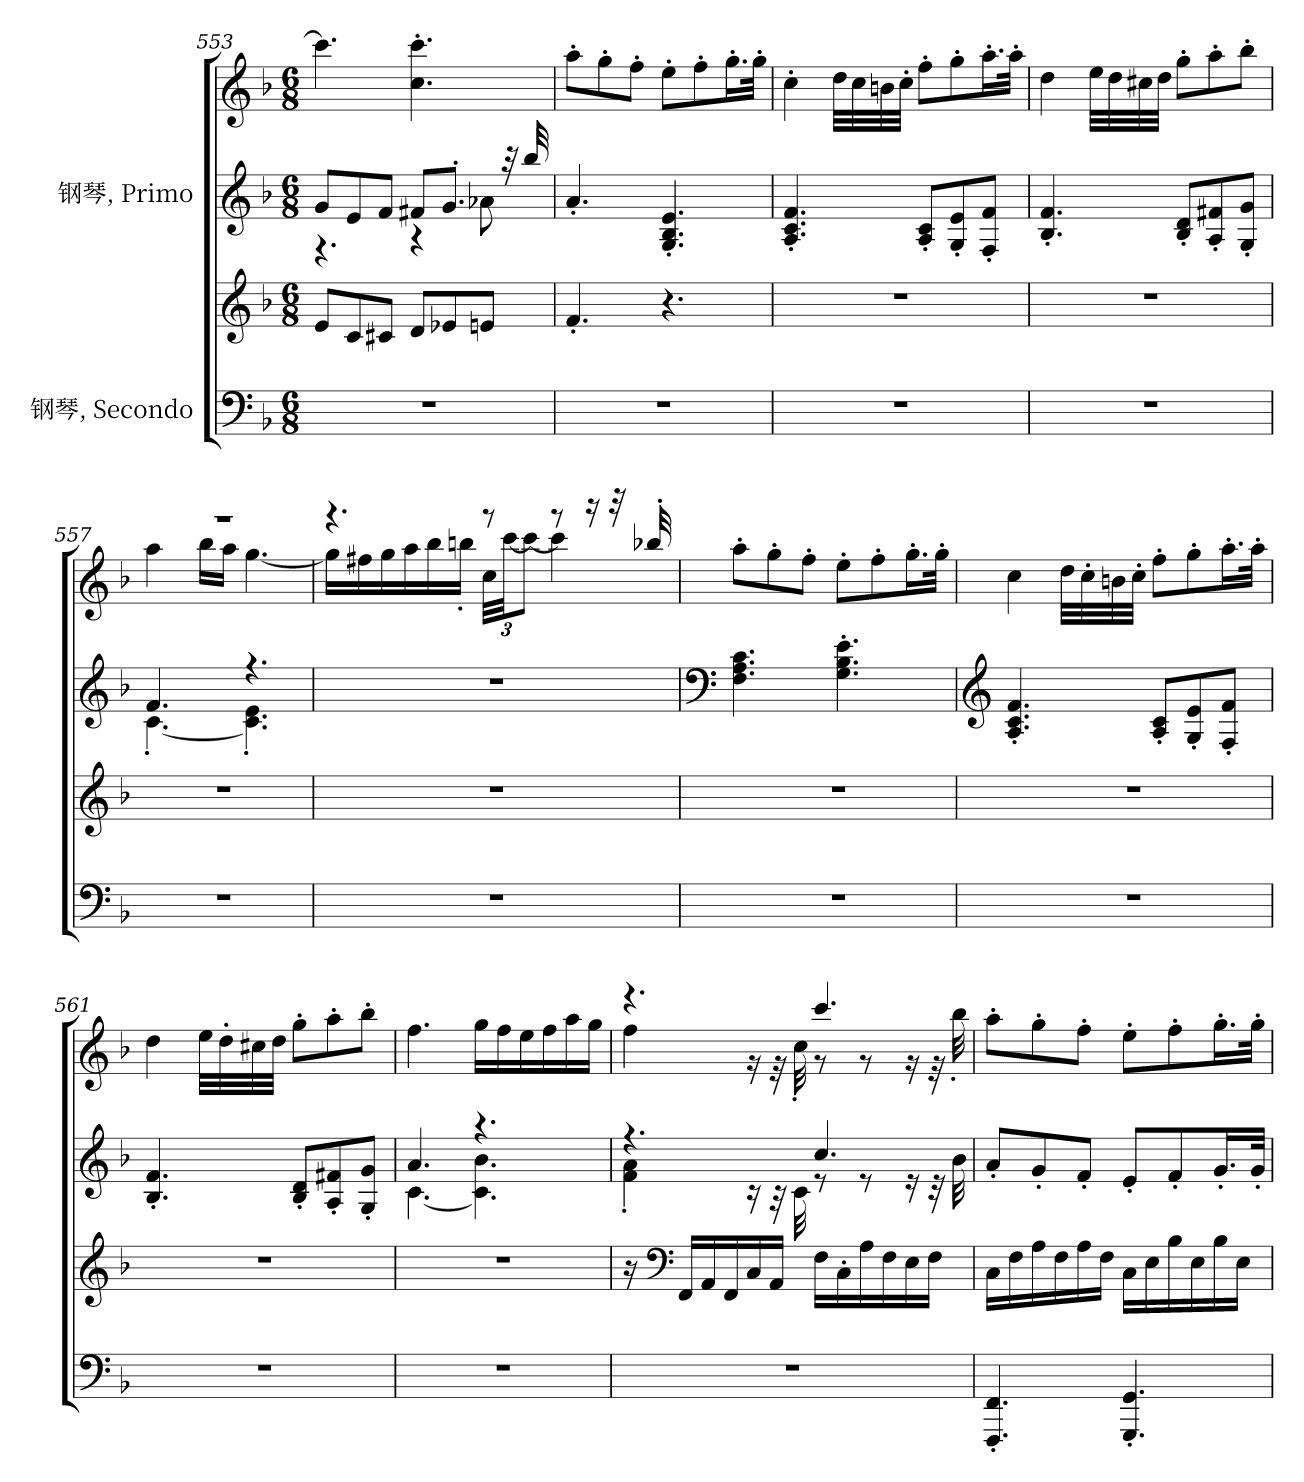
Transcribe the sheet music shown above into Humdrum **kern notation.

**kern	**kern	**kern	**kern
*part2	*part2	*part1	*part1
*staff4	*staff3	*staff2	*staff1
*I"钢琴, Secondo	*	*I"钢琴, Primo	*
!!LO:LB:g=z
*clefF4	*clefG2	*clefG2	*clefG2
*k[b-]	*k[b-]	*k[b-]	*k[b-]
*M6/8	*M6/8	*M6/8	*M6/8
=553	=553	=553	=553
*	*	*^	*
2.r	8e/L	8g/L	4.r	4.ccc\]
.	8c/	8e/	.	.
.	8c#X/J	8f/J	.	.
.	8d/L	8f#X/L	4r	4.cc\' 4.ccc\'
.	8e-X/	8.g'/J	.	.
.	8en/J	.	8a-X\	.
.	.	32r	.	.
.	.	32bb-/	.	.
*	*	*v	*v	*
=554	=554	=554	=554
*	*	*	*MM60
2.r	4.f'/	4.a'/	8aa'\L
.	.	.	8gg'\
.	.	.	8ff'\J
*	*	*	*MM80
.	4.r	4.G/' 4.B-/' 4.e/'	8ee'\L
.	.	.	8ff'\
.	.	.	16.gg'\L
.	.	.	32gg'\JJk
=555	=555	=555	=555
*	*	*	*MM100
2.r	2.r	4.A/' 4.c/' 4.f/'	4cc'\
.	.	.	32dd\LLL
.	.	.	32cc\
.	.	.	32bn\
.	.	.	32cc'\JJJ
.	.	8A/' 8c/'L	8ff'\L
.	.	8G/' 8e/'	8gg'\
.	.	8F/' 8f/'J	16.aa'\L
.	.	.	32aa'\JJk
!!LO:LB:g=z
=556	=556	=556	=556
2.r	2.r	4.B-/' 4.f/'	4dd\
.	.	.	32ee\LLL
.	.	.	32dd\
.	.	.	32cc#X\
.	.	.	32dd\JJJ
.	.	8B-/' 8d/'L	8gg'\L
.	.	8A/' 8f#X/'	8aa'\
.	.	8G/' 8g/'J	8bb-'\J
=557	=557	=557	=557
*	*	*^	*^
2.r	2.r	4.f/	[4.c'\	2.r	4aa\
.	.	.	.	.	16bb-\LL
.	.	.	.	.	16aa\JJ
.	.	4.r	4.c\]' 4.e\'	.	[4.gg\
*	*	*v	*v	*	*
=558	=558	=558	=558	=558
2.r	2.r	2.r	4.r	16gg\LL]
.	.	.	.	16ff#X\
.	.	.	.	16gg\
.	.	.	.	16aa\
.	.	.	.	16bb-\
.	.	.	.	16bbn'\JJ
*	*	*	*	*Xbrackettup
*	*	*	*MM100	*
.	.	.	8r	48cc\LLL
.	.	.	.	[48ccc\JJ
.	.	.	.	12ccc\J_
.	.	.	8r	4ccc\]
.	.	.	16r	.
.	.	.	32r	.
.	.	.	32bb-X'/	.
*	*	*	*v	*v
!!LO:PB:g=z
=559	=559	=559	=559
*	*	*clefF4	*
2.r	2.r	4.F\ 4.A\ 4.c\	8aa'\L
.	.	.	8gg'\
.	.	.	8ff'\J
.	.	4.G\' 4.B-\' 4.e\'	8ee'\L
.	.	.	8ff'\
.	.	.	16.gg'\L
.	.	.	32gg'\JJk
=560	=560	=560	=560
*	*	*clefG2	*
2.r	2.r	4.A/' 4.c/' 4.f/'	4cc\
.	.	.	32dd\LLL
.	.	.	32cc'\
.	.	.	32bn\
.	.	.	32cc'\JJJ
.	.	8A/' 8c/'L	8ff'\L
.	.	8G/' 8e/'	8gg'\
.	.	8F/' 8f/'J	16.aa'\L
.	.	.	32aa'\JJk
=561	=561	=561	=561
2.r	2.r	4.B-/' 4.f/'	4dd\
.	.	.	32ee\LLL
.	.	.	32dd'\
.	.	.	32cc#X\
.	.	.	32dd\JJJ
.	.	8B-/' 8d/'L	8gg'\L
.	.	8A/' 8f#X/'	8aa'\
.	.	8G/' 8g/'J	8bb-'\J
=562	=562	=562	=562
*	*	*^	*
2.r	2.r	4.a/	[4.c\	4.ff\
*	*	*	*	*MM95
.	.	4.r	4.c\] 4.b-\	16gg\LL
.	.	.	.	16ff\
.	.	.	.	16ee\
.	.	.	.	16ff\
.	.	.	.	16aa\
.	.	.	.	16gg\JJ
!!LO:LB:g=z
=563	=563	=563	=563	=563
*	*	*	*	*MM90
*	*	*	*	*^
2.r	16r	4.r	4f\' 4a\'	4.r	4ff\
*	*clefF4	*	*	*	*
.	16FF/LL	.	.	.	.
.	16AA/	.	.	.	.
.	16FF/	.	.	.	.
.	16C/	.	16r	.	16r
.	16AA/JJ	.	32r	.	32r
.	.	.	32c\	.	32cc'\
.	16F\LL	4.cc/	8r	4.ccc/	8r
.	16C'\	.	.	.	.
.	16A\	.	8r	.	8r
.	16F\	.	.	.	.
.	16E\	.	16r	.	16r
.	16F\JJ	.	32r	.	32r
.	.	.	32b-\	.	32bb-'\
*	*	*v	*v	*	*
*	*	*	*v	*v
=564	=564	=564	=564
4.FFF/' 4.FF/'	16C\LL	8a'/L	8aa'\L
.	16F\	.	.
.	16A\	8g'/	8gg'\
.	16F\	.	.
.	16A\	8f'/J	8ff'\J
.	16F\JJ	.	.
4.GGG/' 4.GG/'	16C\LL	8e'/L	8ee'\L
.	16E\	.	.
.	16B-\	8f'/	8ff'\
.	16E\	.	.
.	16B-\	16.g'/L	16.gg'\L
.	16E\JJ	.	.
.	.	32g'/JJk	32gg'\JJk
=	=	=	=
*-	*-	*-	*-
